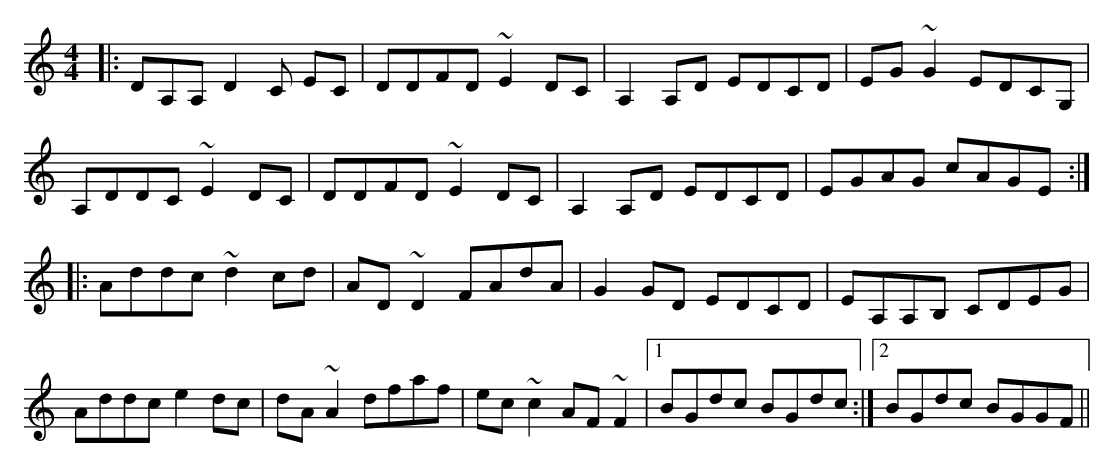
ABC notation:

X:1
M:4/4
K:Ddor
|:DA,A, D2 C EC|DDFD ~E2 DC|A,2 A,D EDCD|EG~G2 EDCG,|
A,DDC ~E2 DC|DDFD ~E2 DC|A,2 A,D EDCD|EGAG cAGE:|
|:Addc ~d2 cd|AD ~D2 FAdA|G2GD EDCD|EA,A,B, CDEG|
Addc e2 dc|dA ~A2 dfaf|ec~c2 AF~F2|1 BGdc BGdc:|2 BGdc BGGF||
